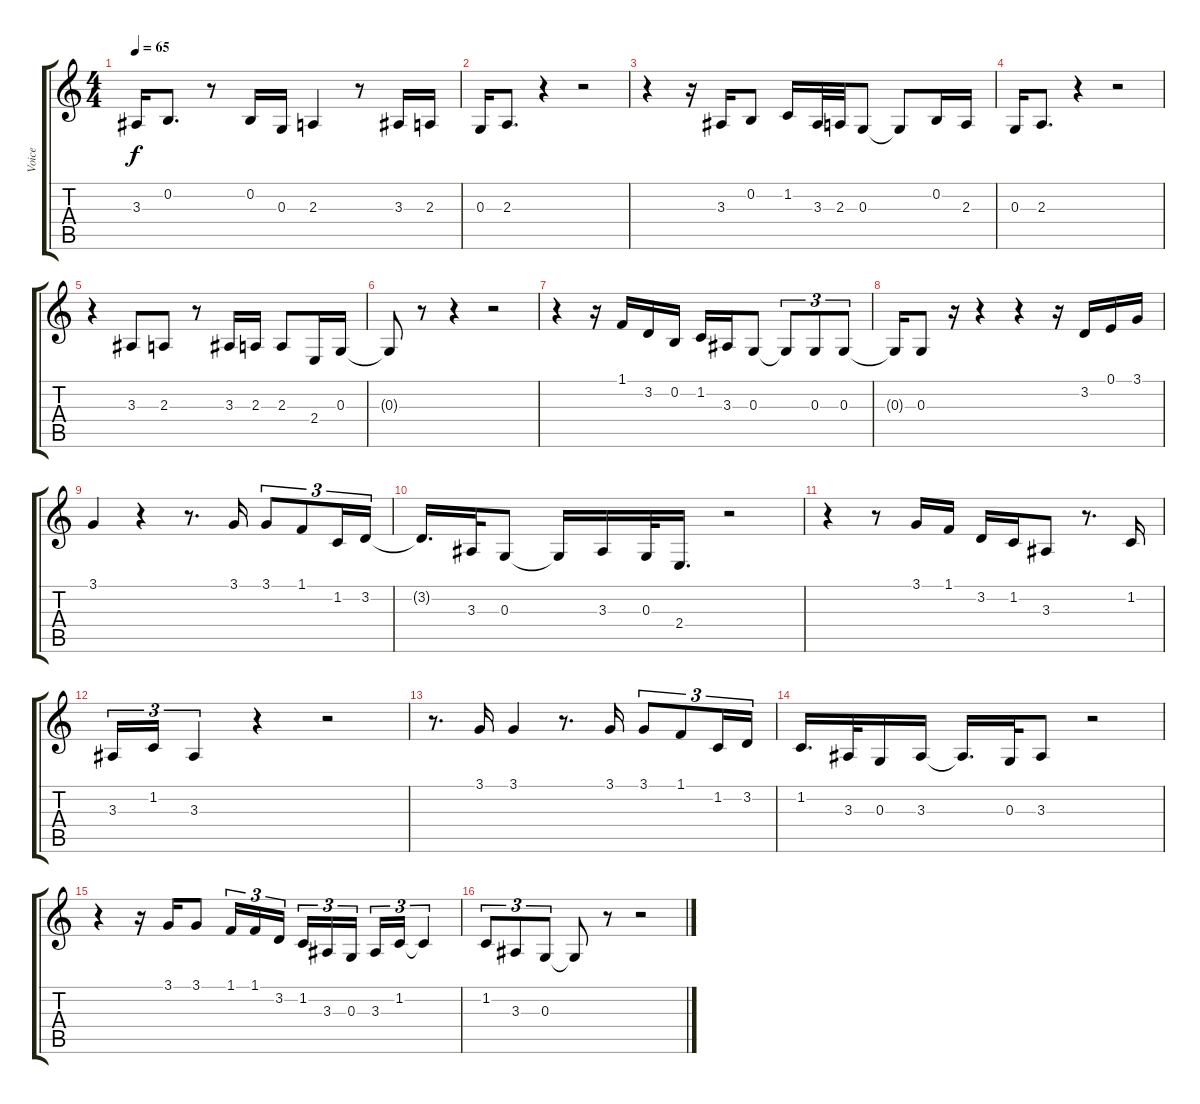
\track ("Voice" "Voice") {instrument trombone}
\staff {score tabs}
\tuning (E4 B3 G3 D3 A2 E2) {hide}
\ts (4 4)
\tempo 65
\clef g2
\ks c
3.3.16{dy f volume 16} 0.2.8{d} r.8 0.2.16 0.3.16 2.3.4 r.8 3.3.16 2.3.16 |
0.3.16 2.3.8{d} r.4 r.2 |
r.4 r.16 3.3.16 0.2.8 1.2.16 3.3.32 2.3.32 0.3.8 0.3{t}.8 0.2.16 2.3.16 |
0.3.16 2.3.8{d} r.4 r.2 |
r.4 3.3.8 2.3.8 r.8 3.3.16 2.3.16 2.3.8 2.4.16 0.3.16 |
0.3{t}.8 r.8 r.4 r.2 |
r.4 r.16 1.1.16 3.2.16 0.2.16 1.2.16 3.3.16 0.3.8 0.3{t}.8{tu (3 2)} 0.3.8{tu (3 2)} 0.3.8{tu (3 2)} |
0.3{t}.16 0.3.8 r.16 r.4 r.4 r.16 3.2.16 0.1.16 3.1.16 |
3.1.4 r.4 r.8{d} 3.1.16 3.1.8{tu (3 2)} 1.1.8{tu (3 2)} 1.2.16{tu (3 2)} 3.2.16{tu (3 2)} |
3.2{t}.16{d} 3.3.32 0.3.8 0.3{t}.16 3.3.16 0.3.32 2.4.16{d} r.2 |
r.4 r.8 3.1.16 1.1.16 3.2.16 1.2.16 3.3.8 r.8{d} 1.2.16 |
3.3.16{tu (3 2)} 1.2.16{tu (3 2)} 3.3.4{tu (3 2)} r.4 r.2 |
r.8{d} 3.1.16 3.1.4 r.8{d} 3.1.16 3.1.8{tu (3 2)} 1.1.8{tu (3 2)} 1.2.16{tu (3 2)} 3.2.16{tu (3 2)} |
1.2.16{d} 3.3.32 0.3.16 3.3.16 3.3{t}.16{d} 0.3.32 3.3.8 r.2 |
r.4 r.16 3.1.16 3.1.8 1.1.16{tu (3 2)} 1.1.16{tu (3 2)} 3.2.16{tu (3 2) beam splitsecondary} 1.2.16{tu (3 2)} 3.3.16{tu (3 2)} 0.3.16{tu (3 2)} 3.3.16{tu (3 2)} 1.2.16{tu (3 2)} 1.2{t}.4{tu (3 2)} |
1.2.8{tu (3 2)} 3.3.8{tu (3 2)} 0.3.8{tu (3 2)} 0.3{t}.8 r.8 r.2
